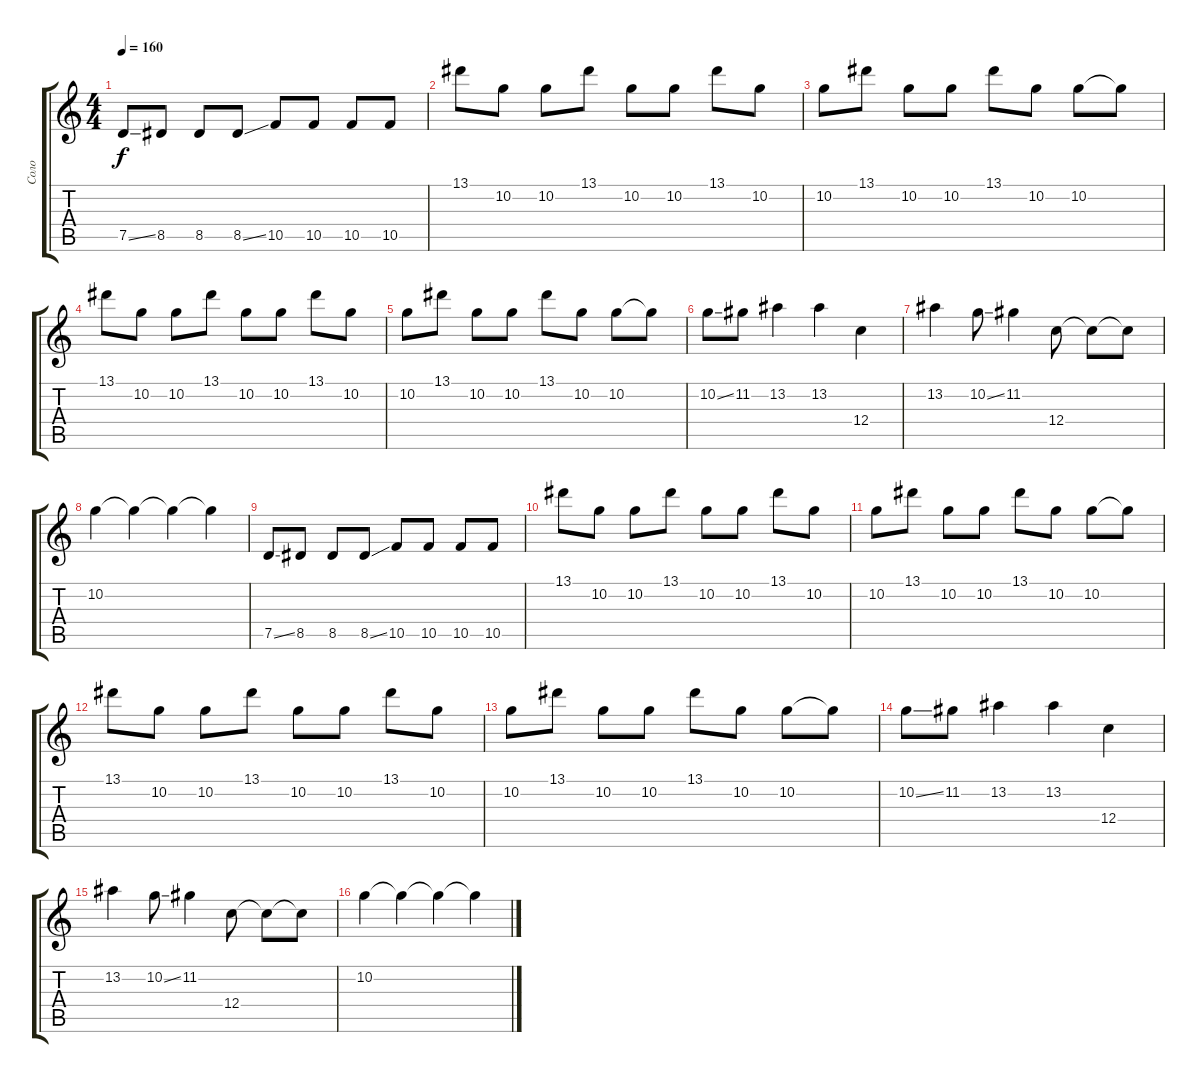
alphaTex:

\track ("Соло" "Соло") {instrument overdrivenguitar}
\staff {score tabs}
\tuning (D4 A3 F3 C3 G2 C2) {hide}
\ts (4 4)
\tempo 160
\clef g2
\ks c
7.5{ss}.8{dy f} 8.5.8 8.5.8 8.5{ss}.8 10.5.8 10.5.8 10.5.8 10.5.8 |
13.1.8 10.2.8 10.2.8 13.1.8 10.2.8 10.2.8 13.1.8 10.2.8 |
10.2.8 13.1.8 10.2.8 10.2.8 13.1.8 10.2.8 10.2.8 10.2{t}.8 |
13.1.8 10.2.8 10.2.8 13.1.8 10.2.8 10.2.8 13.1.8 10.2.8 |
10.2.8 13.1.8 10.2.8 10.2.8 13.1.8 10.2.8 10.2.8 10.2{t}.8 |
10.2{ss}.8 11.2.8 13.2.4 13.2.4 12.4.4 |
13.2.4 10.2{ss}.8 11.2.4 12.4.8 12.4{t}.8 12.4{t}.8 |
10.2.4 10.2{t}.4 10.2{t}.4 10.2{t}.4 |
7.5{ss}.8 8.5.8 8.5.8 8.5{ss}.8 10.5.8 10.5.8 10.5.8 10.5.8 |
13.1.8 10.2.8 10.2.8 13.1.8 10.2.8 10.2.8 13.1.8 10.2.8 |
10.2.8 13.1.8 10.2.8 10.2.8 13.1.8 10.2.8 10.2.8 10.2{t}.8 |
13.1.8 10.2.8 10.2.8 13.1.8 10.2.8 10.2.8 13.1.8 10.2.8 |
10.2.8 13.1.8 10.2.8 10.2.8 13.1.8 10.2.8 10.2.8 10.2{t}.8 |
10.2{ss}.8 11.2.8 13.2.4 13.2.4 12.4.4 |
13.2.4 10.2{ss}.8 11.2.4 12.4.8 12.4{t}.8 12.4{t}.8 |
10.2.4 10.2{t}.4 10.2{t}.4 10.2{t}.4
